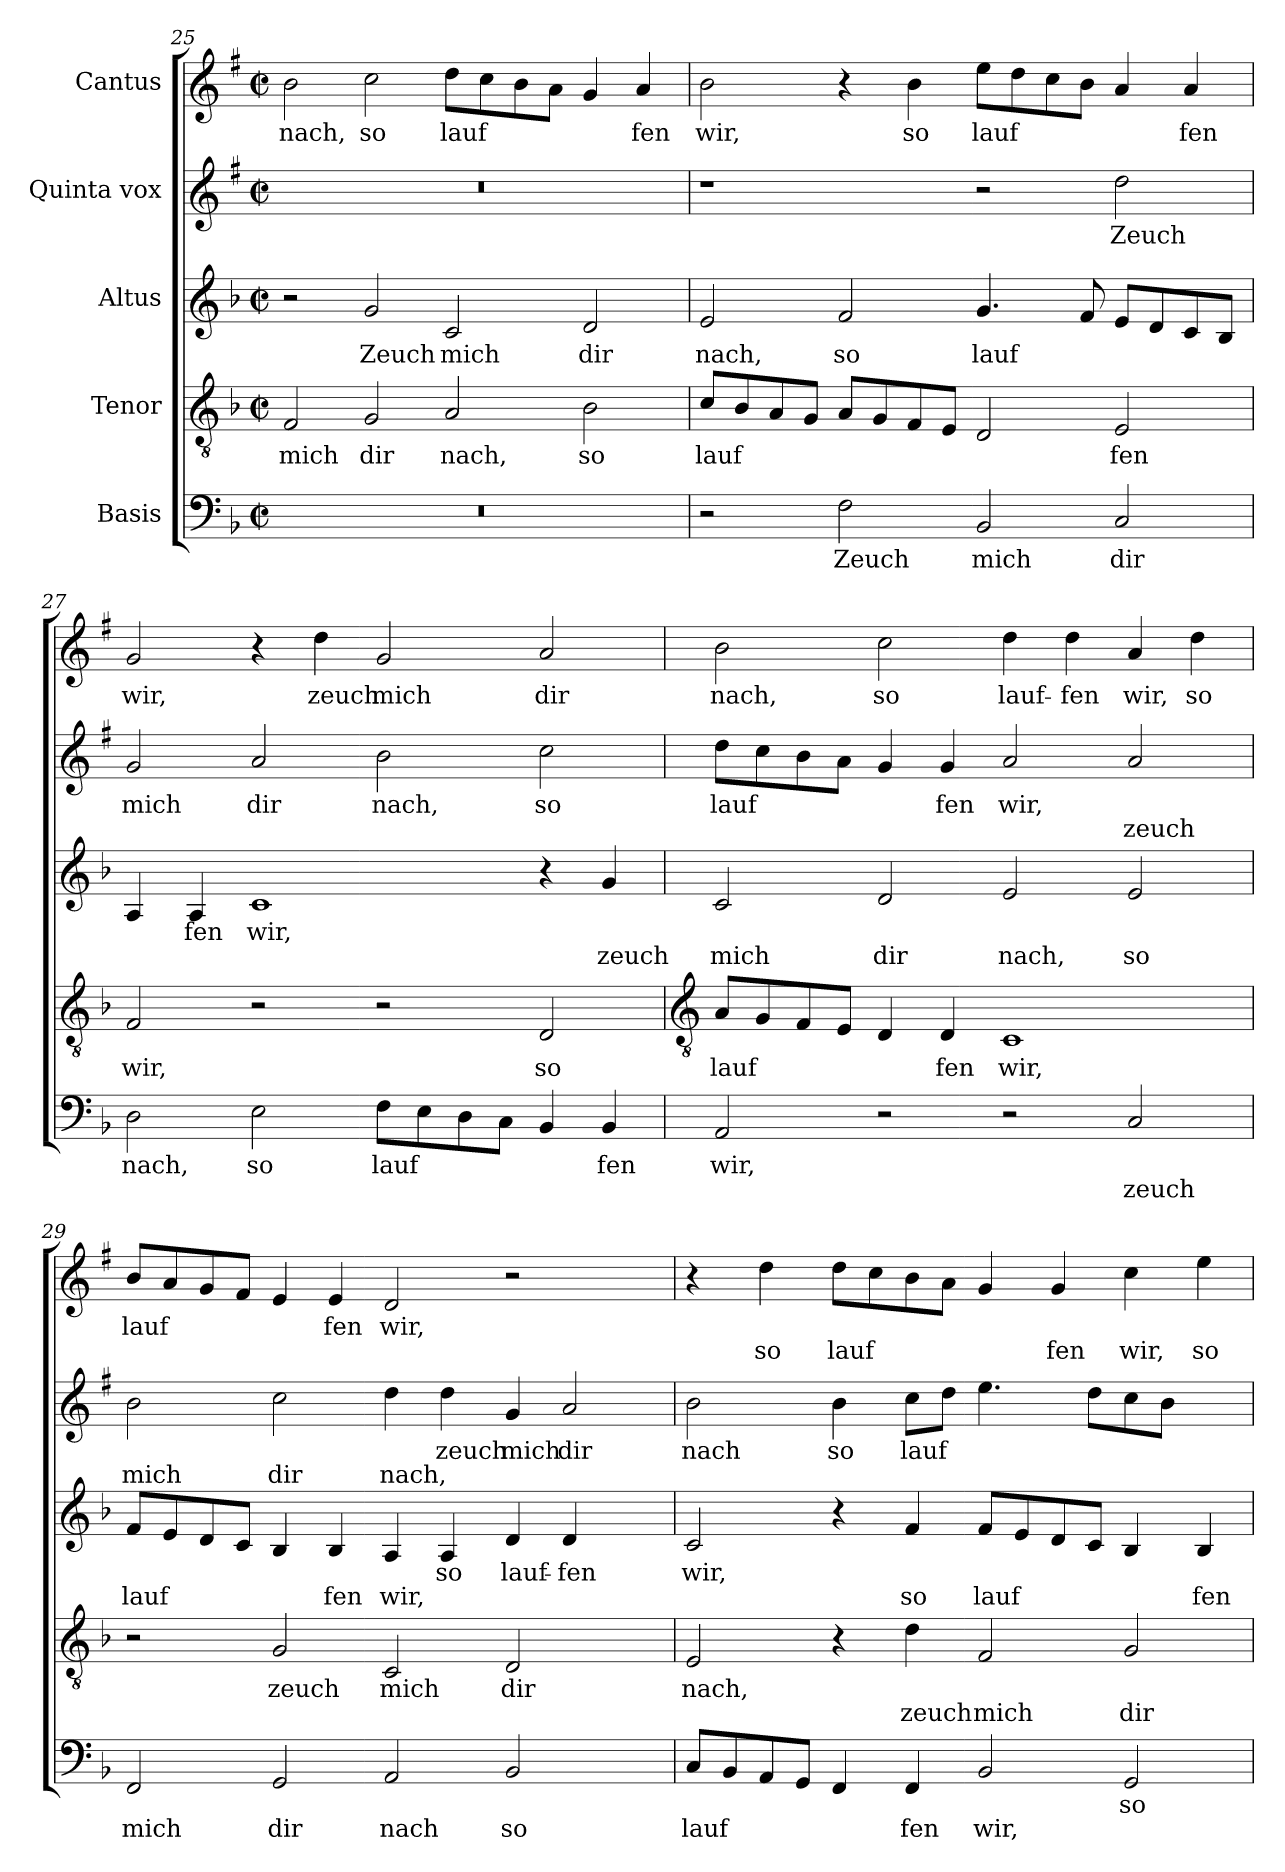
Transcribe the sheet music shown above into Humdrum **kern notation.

**kern	**text	**text	**kern	**text	**text	**kern	**text	**text	**kern	**text	**text	**kern	**text	**text
*part5	*part5	*part5	*part4	*part4	*part4	*part3	*part3	*part3	*part2	*part2	*part2	*part1	*part1	*part1
*staff5	*staff5	*staff5	*staff4	*staff4	*staff4	*staff3	*staff3	*staff3	*staff2	*staff2	*staff2	*staff1	*staff1	*staff1
*I"Basis	*	*	*I"Tenor	*	*	*I"Altus	*	*	*I"Quinta vox	*	*	*I"Cantus	*	*
*clefF4	*	*	*clefGv2	*	*	*clefG2	*	*	*clefG2	*	*	*clefG2	*	*
*	*	*	*	*	*	*	*	*	*ITrd1c2	*	*	*ITrd1c2	*	*
*k[b-]	*	*	*k[b-]	*	*	*k[b-]	*	*	*k[b-]	*	*	*k[b-]	*	*
*F:	*	*	*F:	*	*	*F:	*	*	*F:	*	*	*F:	*	*
*M4/2	*	*	*M4/2	*	*	*M4/2	*	*	*M4/2	*	*	*M4/2	*	*
*met(c|)	*	*	*met(c|)	*	*	*met(c|)	*	*	*met(c|)	*	*	*met(c|)	*	*
=25	=25	=25	=25	=25	=25	=25	=25	=25	=25	=25	=25	=25	=25	=25
!	!	!	!	!LO:LY:b	!	!	!	!	!	!	!	!	!LO:LY:b	!
0r	.	.	2F	mich	.	2r	.	.	0r	.	.	2a	nach,	.
!	!	!	!	!LO:LY:b	!	!	!LO:LY:b	!	!	!	!	!	!LO:LY:b	!
.	.	.	2G	dir	.	2g	Zeuch	.	.	.	.	2b-	so	.
!	!	!	!	!LO:LY:b	!	!	!LO:LY:b	!	!	!	!	!	!LO:LY:b	!
.	.	.	2A	nach,	.	2c	mich	.	.	.	.	8ccL	lauf	.
.	.	.	.	.	.	.	.	.	.	.	.	8b-	.	.
.	.	.	.	.	.	.	.	.	.	.	.	8a	.	.
.	.	.	.	.	.	.	.	.	.	.	.	8gJ	.	.
!	!	!	!	!LO:LY:b	!	!	!LO:LY:b	!	!	!	!	!	!	!
.	.	.	2B-	so	.	2d	dir	.	.	.	.	4f	.	.
!	!	!	!	!	!	!	!	!	!	!	!	!	!LO:LY:b	!
.	.	.	.	.	.	.	.	.	.	.	.	4g	fen	.
=26	=26	=26	=26	=26	=26	=26	=26	=26	=26	=26	=26	=26	=26	=26
!	!	!	!	!LO:LY:b	!	!	!LO:LY:b	!	!	!	!	!	!LO:LY:b	!
2r	.	.	8cL	lauf	.	2e	nach,	.	1r	.	.	2a	wir,	.
.	.	.	8B-	.	.	.	.	.	.	.	.	.	.	.
.	.	.	8A	.	.	.	.	.	.	.	.	.	.	.
.	.	.	8GJ	.	.	.	.	.	.	.	.	.	.	.
!	!LO:LY:b	!	!	!	!	!	!LO:LY:b	!	!	!	!	!	!	!
2F	Zeuch	.	8AL	.	.	2f	so	.	.	.	.	4r	.	.
.	.	.	8G	.	.	.	.	.	.	.	.	.	.	.
!	!	!	!	!	!	!	!	!	!	!	!	!	!LO:LY:b	!
.	.	.	8F	.	.	.	.	.	.	.	.	4a	so	.
.	.	.	8EJ	.	.	.	.	.	.	.	.	.	.	.
!	!LO:LY:b	!	!	!	!	!	!LO:LY:b	!	!	!	!	!	!LO:LY:b	!
2BB-	mich	.	2D	.	.	4.g	lauf	.	2r	.	.	8ddL	lauf	.
.	.	.	.	.	.	.	.	.	.	.	.	8cc	.	.
.	.	.	.	.	.	.	.	.	.	.	.	8b-	.	.
.	.	.	.	.	.	8f	.	.	.	.	.	8aJ	.	.
!	!LO:LY:b	!	!	!LO:LY:b	!	!	!	!	!	!LO:LY:b	!	!	!	!
2C	dir	.	2E	fen	.	8eL	.	.	2cc	Zeuch	.	4g	.	.
.	.	.	.	.	.	8d	.	.	.	.	.	.	.	.
!	!	!	!	!	!	!	!	!	!	!	!	!	!LO:LY:b	!
.	.	.	.	.	.	8c	.	.	.	.	.	4g	fen	.
.	.	.	.	.	.	8B-J	.	.	.	.	.	.	.	.
=27	=27	=27	=27	=27	=27	=27	=27	=27	=27	=27	=27	=27	=27	=27
!	!LO:LY:b	!	!	!LO:LY:b	!	!	!	!	!	!LO:LY:b	!	!	!LO:LY:b	!
2D	nach,	.	2F	wir,	.	4A	.	.	2f	mich	.	2f	wir,	.
!	!	!	!	!	!	!	!LO:LY:b	!	!	!	!	!	!	!
.	.	.	.	.	.	4A	fen	.	.	.	.	.	.	.
!	!LO:LY:b	!	!	!	!	!	!LO:LY:b	!	!	!LO:LY:b	!	!	!	!
2E	so	.	2r	.	.	1c	wir,	.	2g	dir	.	4r	.	.
!	!	!	!	!	!	!	!	!	!	!	!	!	!LO:LY:b	!
.	.	.	.	.	.	.	.	.	.	.	.	4cc	zeuch	.
!	!LO:LY:b	!	!	!	!	!	!	!	!	!LO:LY:b	!	!	!LO:LY:b	!
8FL	lauf	.	2r	.	.	.	.	.	2a	nach,	.	2f	mich	.
8E	.	.	.	.	.	.	.	.	.	.	.	.	.	.
8D	.	.	.	.	.	.	.	.	.	.	.	.	.	.
8CJ	.	.	.	.	.	.	.	.	.	.	.	.	.	.
!	!	!	!	!LO:LY:b	!	!	!	!	!	!LO:LY:b	!	!	!LO:LY:b	!
4BB-	.	.	2D	so	.	4r	.	.	2b-	so	.	2g	dir	.
!	!LO:LY:b	!	!	!	!	!	!	!LO:LY:b	!	!	!	!	!	!
4BB-	fen	.	.	.	.	4g	.	zeuch	.	.	.	.	.	.
!!LO:LB:g=z
=28	=28	=28	=28	=28	=28	=28	=28	=28	=28	=28	=28	=28	=28	=28
*	*	*	*clefGv2	*	*	*	*	*	*	*	*	*	*	*
!	!LO:LY:b	!	!	!LO:LY:b	!	!	!	!LO:LY:b	!	!LO:LY:b	!	!	!LO:LY:b	!
2AA	wir,	.	8AL	lauf	.	2c	.	mich	8ccL	lauf	.	2a	nach,	.
.	.	.	8G	.	.	.	.	.	8b-	.	.	.	.	.
.	.	.	8F	.	.	.	.	.	8a	.	.	.	.	.
.	.	.	8EJ	.	.	.	.	.	8gJ	.	.	.	.	.
!	!	!	!	!	!	!	!	!LO:LY:b	!	!	!	!	!LO:LY:b	!
2r	.	.	4D	.	.	2d	.	dir	4f	.	.	2b-	so	.
!	!	!	!	!LO:LY:b	!	!	!	!	!	!LO:LY:b	!	!	!	!
.	.	.	4D	fen	.	.	.	.	4f	fen	.	.	.	.
!	!	!	!	!LO:LY:b	!	!	!	!LO:LY:b	!	!LO:LY:b	!	!	!LO:LY:b	!
2r	.	.	1C	wir,	.	2e	.	nach,	2g	wir,	.	4cc	lauf-	.
!	!	!	!	!	!	!	!	!	!	!	!	!	!LO:LY:b	!
.	.	.	.	.	.	.	.	.	.	.	.	4cc	-fen	.
!	!	!LO:LY:b	!	!	!	!	!	!LO:LY:b	!	!	!LO:LY:b	!	!LO:LY:b	!
2C	.	zeuch	.	.	.	2e	.	so	2g	.	zeuch	4g	wir,	.
!	!	!	!	!	!	!	!	!	!	!	!	!	!LO:LY:b	!
.	.	.	.	.	.	.	.	.	.	.	.	4cc	so	.
=29	=29	=29	=29	=29	=29	=29	=29	=29	=29	=29	=29	=29	=29	=29
!	!	!LO:LY:b	!	!	!	!	!	!LO:LY:b	!	!	!LO:LY:b	!	!LO:LY:b	!
2FF	.	mich	2r	.	.	8fL	.	lauf	2a	.	mich	8aL	lauf	.
.	.	.	.	.	.	8e	.	.	.	.	.	8g	.	.
.	.	.	.	.	.	8d	.	.	.	.	.	8f	.	.
.	.	.	.	.	.	8cJ	.	.	.	.	.	8eJ	.	.
!	!	!LO:LY:b	!	!LO:LY:b	!	!	!	!	!	!	!LO:LY:b	!	!	!
2GG	.	dir	2G	zeuch	.	4B-	.	.	2b-	.	dir	4d	.	.
!	!	!	!	!	!	!	!	!LO:LY:b	!	!	!	!	!LO:LY:b	!
.	.	.	.	.	.	4B-	.	fen	.	.	.	4d	fen	.
!	!	!LO:LY:b	!	!LO:LY:b	!	!	!	!LO:LY:b	!	!	!LO:LY:b	!	!LO:LY:b	!
2AA	.	nach	2C	mich	.	4A	.	wir,	4cc	.	nach,	2c	wir,	.
!	!	!	!	!	!	!	!LO:LY:b	!	!	!LO:LY:b	!	!	!	!
.	.	.	.	.	.	4A	so	.	4cc	zeuch	.	.	.	.
!	!	!LO:LY:b	!	!LO:LY:b	!	!	!LO:LY:b	!	!	!LO:LY:b	!	!	!	!
2BB-	.	so	2D	dir	.	4d	lauf-	.	4f	mich	.	2r	.	.
!	!	!	!	!	!	!	!LO:LY:b	!	!	!LO:LY:b	!	!	!	!
.	.	.	.	.	.	4d	-fen	.	2g	dir	.	.	.	.
4ryy	.	.	4ryy	.	.	4ryy	.	.	.	.	.	4ryy	.	.
=30	=30	=30	=30	=30	=30	=30	=30	=30	=30	=30	=30	=30	=30	=30
!	!	!LO:LY:b	!	!LO:LY:b	!	!	!LO:LY:b	!	!	!LO:LY:b	!	!	!	!
8CL	.	lauf	2E	nach,	.	2c	wir,	.	2a	nach	.	4r	.	.
8BB-	.	.	.	.	.	.	.	.	.	.	.	.	.	.
!	!	!	!	!	!	!	!	!	!	!	!	!	!	!LO:LY:b
8AA	.	.	.	.	.	.	.	.	.	.	.	4cc	.	so
8GGJ	.	.	.	.	.	.	.	.	.	.	.	.	.	.
!	!	!	!	!	!	!	!	!	!	!LO:LY:b	!	!	!	!LO:LY:b
4FF	.	.	4r	.	.	4r	.	.	4a	so	.	8ccL	.	lauf
.	.	.	.	.	.	.	.	.	.	.	.	8b-	.	.
!	!	!LO:LY:b	!	!	!LO:LY:b	!	!	!LO:LY:b	!	!LO:LY:b	!	!	!	!
4FF	.	fen	4d	.	zeuch	4f	.	so	8b-L	lauf	.	8a	.	.
.	.	.	.	.	.	.	.	.	8ccJ	.	.	8gJ	.	.
!	!	!LO:LY:b	!	!	!LO:LY:b	!	!	!LO:LY:b	!	!	!	!	!	!
2BB-	.	wir,	2F	.	mich	8fL	.	lauf	4.dd	.	.	4f	.	.
.	.	.	.	.	.	8e	.	.	.	.	.	.	.	.
!	!	!	!	!	!	!	!	!	!	!	!	!	!	!LO:LY:b
.	.	.	.	.	.	8d	.	.	.	.	.	4f	.	fen
.	.	.	.	.	.	8cJ	.	.	8ccL	.	.	.	.	.
!	!LO:LY:b	!	!	!	!LO:LY:b	!	!	!	!	!	!	!	!	!LO:LY:b
2GG	so	.	2G	.	dir	4B-	.	.	8b-	.	.	4b-	.	wir,
.	.	.	.	.	.	.	.	.	8aJ	.	.	.	.	.
!	!	!	!	!	!	!	!	!LO:LY:b	!	!	!	!	!	!LO:LY:b
.	.	.	.	.	.	4B-	.	fen	4ryy	.	.	4dd	.	so
=	=	=	=	=	=	=	=	=	=	=	=	=	=	=
*-	*-	*-	*-	*-	*-	*-	*-	*-	*-	*-	*-	*-	*-	*-
